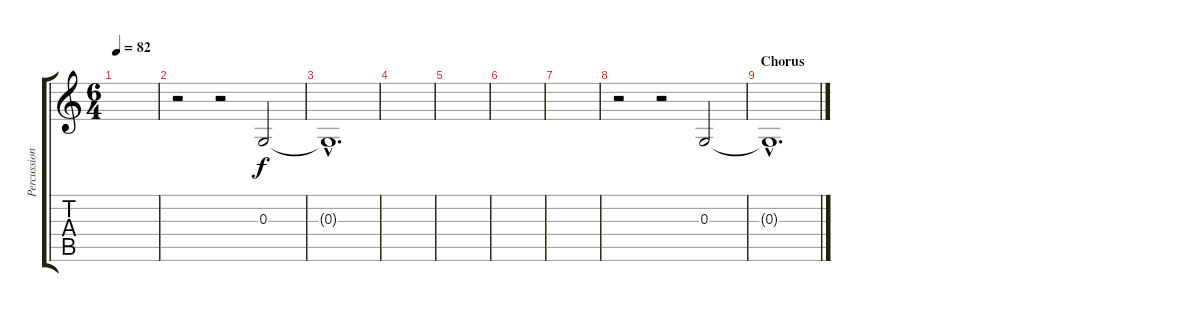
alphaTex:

\track ("Percussion" "Percussion") {instrument reversecymbal}
\staff {score tabs}
\tuning (E4 B3 G3 D3 A2 E2) {hide}
\ts (6 4)
\tempo 82
\clef g2
\ks c
|
r.2 r.2 0.3.2 |
0.3{hac t}.1{d} |
|
|
|
|
r.2 r.2 0.3.2 |
\section ("" "Chorus")
0.3{hac t}.1{d}
